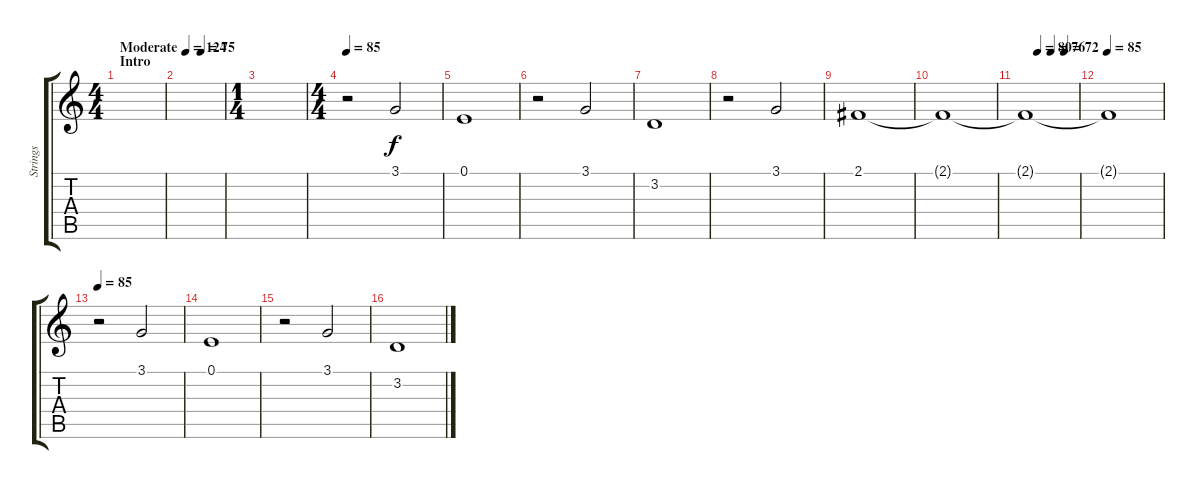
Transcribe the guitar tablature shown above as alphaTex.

\track ("Strings" "Strings") {instrument stringensemble2}
\staff {score tabs}
\tuning (E4 B3 G3 D3 A2 E2) {hide}
\ts (4 4)
\section ("" "Intro")
\tempo (124 "Moderate")
\tempo 85
\tempo (124 "Moderate")
\clef g2
\ks c
|
\tempo (75 0.5)
|
\ts (1 4)
|
\ts (4 4)
\tempo 85
r.2 3.1.2 |
0.1.1 |
r.2 3.1.2 |
3.2.1 |
r.2 3.1.2 |
2.1.1 |
2.1{t}.1 |
\tempo (80 0.25)
\tempo (76 0.5)
\tempo (72 0.75)
2.1{t}.1 |
\tempo 85
2.1{t}.1 |
\tempo 85
r.2 3.1.2 |
0.1.1 |
r.2 3.1.2 |
3.2.1
